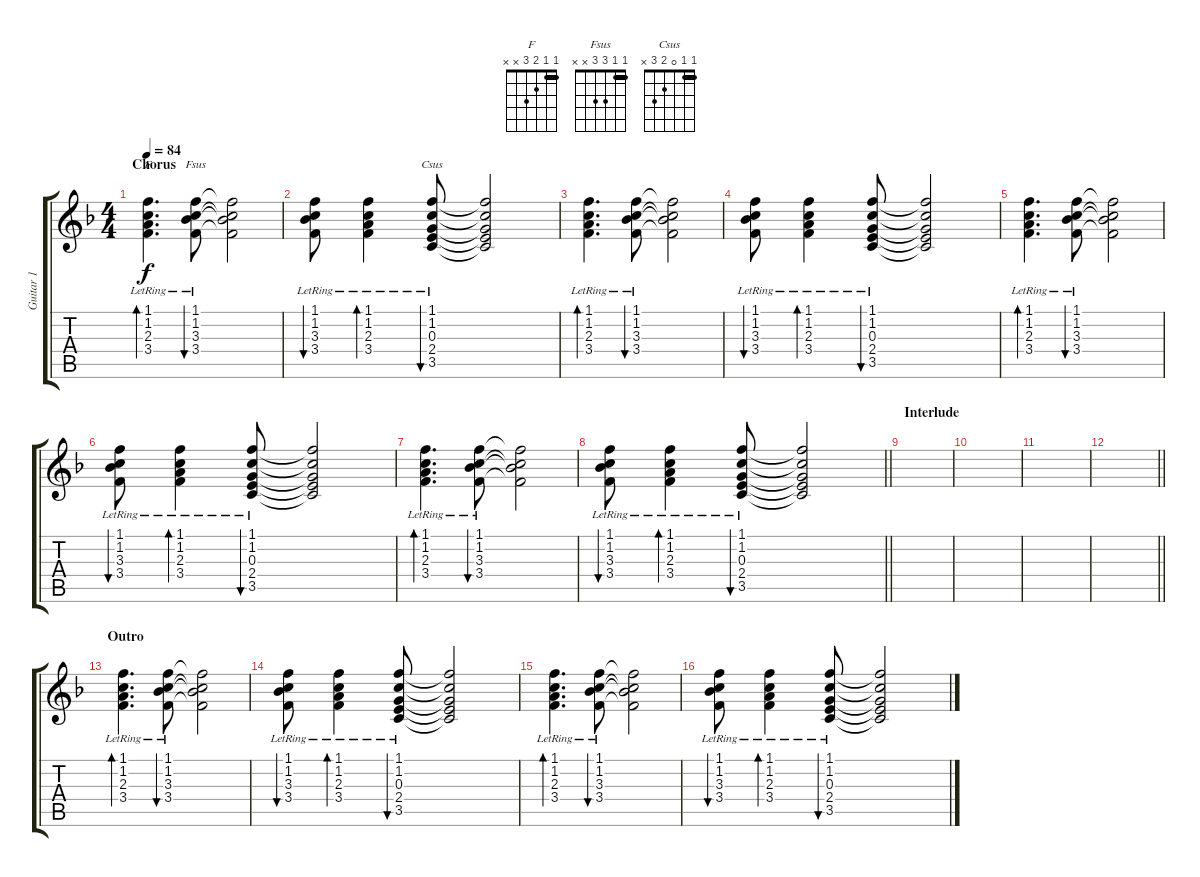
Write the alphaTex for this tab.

\track ("Guitar 1" "Guitar 1") {mute instrument acousticguitarnylon}
\staff {score tabs}
\tuning (E4 B3 G3 D3 A2 E2) {hide}
\chord ("F" 1 1 2 3 x x) {barre 1}
\chord ("Fsus" 1 1 3 3 x x) {barre 1}
\chord ("Csus" 1 1 0 2 3 x) {barre 1}
\ts (4 4)
\section ("" "Chorus")
\tempo 84
\clef g2
\ks f
(1.1{lr} 1.2{lr} 2.3{lr} 3.4{lr}).4{d bd 120 ch "F" dy f volume 13} (1.1{lr} 1.2{lr} 3.3{lr} 3.4{lr}).8{bu 120 ch "Fsus"} (1.1{t} 1.2{t} 3.3{t} 3.4{t}).2 |
(1.1{lr} 1.2{lr} 3.3{lr} 3.4{lr}).8{bu 120} (1.1{lr} 1.2{lr} 2.3{lr} 3.4{lr}).4{bd 120} (1.1{lr} 1.2{lr} 0.3{lr} 2.4{lr} 3.5{lr}).8{bu 60 ch "Csus"} (1.1{t} 1.2{t} 0.3{t} 2.4{t} 3.5{t}).2 |
(1.1{lr} 1.2{lr} 2.3{lr} 3.4{lr}).4{d bd 120} (1.1{lr} 1.2{lr} 3.3{lr} 3.4{lr}).8{bu 120} (1.1{t} 1.2{t} 3.3{t} 3.4{t}).2 |
(1.1{lr} 1.2{lr} 3.3{lr} 3.4{lr}).8{bu 120} (1.1{lr} 1.2{lr} 2.3{lr} 3.4{lr}).4{bd 120} (1.1{lr} 1.2{lr} 0.3{lr} 2.4{lr} 3.5{lr}).8{bu 60} (1.1{t} 1.2{t} 0.3{t} 2.4{t} 3.5{t}).2 |
(1.1{lr} 1.2{lr} 2.3{lr} 3.4{lr}).4{d bd 120} (1.1{lr} 1.2{lr} 3.3{lr} 3.4{lr}).8{bu 120} (1.1{t} 1.2{t} 3.3{t} 3.4{t}).2 |
(1.1{lr} 1.2{lr} 3.3{lr} 3.4{lr}).8{bu 120} (1.1{lr} 1.2{lr} 2.3{lr} 3.4{lr}).4{bd 120} (1.1{lr} 1.2{lr} 0.3{lr} 2.4{lr} 3.5{lr}).8{bu 60} (1.1{t} 1.2{t} 0.3{t} 2.4{t} 3.5{t}).2 |
(1.1{lr} 1.2{lr} 2.3{lr} 3.4{lr}).4{d bd 120} (1.1{lr} 1.2{lr} 3.3{lr} 3.4{lr}).8{bu 120} (1.1{t} 1.2{t} 3.3{t} 3.4{t}).2 |
\barLineRight lightlight
(1.1{lr} 1.2{lr} 3.3{lr} 3.4{lr}).8{bu 120} (1.1{lr} 1.2{lr} 2.3{lr} 3.4{lr}).4{bd 120} (1.1{lr} 1.2{lr} 0.3{lr} 2.4{lr} 3.5{lr}).8{bu 60} (1.1{t} 1.2{t} 0.3{t} 2.4{t} 3.5{t}).2 |
\section ("" "Interlude")
|
|
|
\barLineRight lightlight
|
\section ("" "Outro")
(1.1{lr} 1.2{lr} 2.3{lr} 3.4{lr}).4{d bd 120} (1.1{lr} 1.2{lr} 3.3{lr} 3.4{lr}).8{bu 120} (1.1{t} 1.2{t} 3.3{t} 3.4{t}).2 |
(1.1{lr} 1.2{lr} 3.3{lr} 3.4{lr}).8{bu 120} (1.1{lr} 1.2{lr} 2.3{lr} 3.4{lr}).4{bd 120} (1.1{lr} 1.2{lr} 0.3{lr} 2.4{lr} 3.5{lr}).8{bu 60} (1.1{t} 1.2{t} 0.3{t} 2.4{t} 3.5{t}).2 |
(1.1{lr} 1.2{lr} 2.3{lr} 3.4{lr}).4{d bd 120} (1.1{lr} 1.2{lr} 3.3{lr} 3.4{lr}).8{bu 120} (1.1{t} 1.2{t} 3.3{t} 3.4{t}).2 |
(1.1{lr} 1.2{lr} 3.3{lr} 3.4{lr}).8{bu 120} (1.1{lr} 1.2{lr} 2.3{lr} 3.4{lr}).4{bd 120} (1.1{lr} 1.2{lr} 0.3{lr} 2.4{lr} 3.5{lr}).8{bu 60} (1.1{t} 1.2{t} 0.3{t} 2.4{t} 3.5{t}).2
